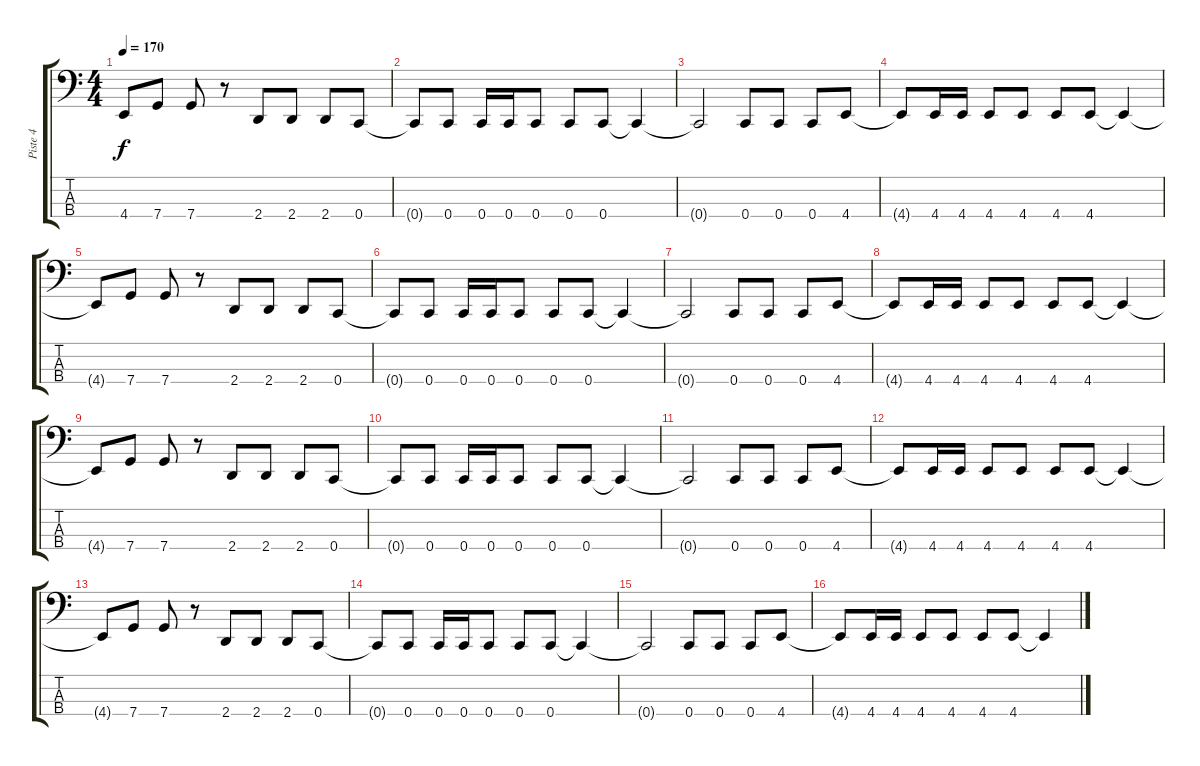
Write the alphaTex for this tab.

\track ("Piste 4" "Piste 4") {instrument electricbassfinger}
\staff {score tabs}
\tuning (F2 C2 G1 C1) {hide}
\ts (4 4)
\tempo 170
\clef f4
\ks c
4.4{t}.8{dy f} 7.4.8 7.4.8 r.8 2.4.8 2.4.8 2.4.8 0.4.8 |
0.4{t}.8 0.4.8 0.4.16 0.4.16 0.4.8 0.4.8 0.4.8 0.4{t}.4 |
0.4{t}.2 0.4.8 0.4.8 0.4.8 4.4.8 |
4.4{t}.8 4.4.16 4.4.16 4.4.8 4.4.8 4.4.8 4.4.8 4.4{t}.4 |
4.4{t}.8 7.4.8 7.4.8 r.8 2.4.8 2.4.8 2.4.8 0.4.8 |
0.4{t}.8 0.4.8 0.4.16 0.4.16 0.4.8 0.4.8 0.4.8 0.4{t}.4 |
0.4{t}.2 0.4.8 0.4.8 0.4.8 4.4.8 |
4.4{t}.8 4.4.16 4.4.16 4.4.8 4.4.8 4.4.8 4.4.8 4.4{t}.4 |
4.4{t}.8 7.4.8 7.4.8 r.8 2.4.8 2.4.8 2.4.8 0.4.8 |
0.4{t}.8 0.4.8 0.4.16 0.4.16 0.4.8 0.4.8 0.4.8 0.4{t}.4 |
0.4{t}.2 0.4.8 0.4.8 0.4.8 4.4.8 |
4.4{t}.8 4.4.16 4.4.16 4.4.8 4.4.8 4.4.8 4.4.8 4.4{t}.4 |
4.4{t}.8 7.4.8 7.4.8 r.8 2.4.8 2.4.8 2.4.8 0.4.8 |
0.4{t}.8 0.4.8 0.4.16 0.4.16 0.4.8 0.4.8 0.4.8 0.4{t}.4 |
0.4{t}.2 0.4.8 0.4.8 0.4.8 4.4.8 |
4.4{t}.8 4.4.16 4.4.16 4.4.8 4.4.8 4.4.8 4.4.8 4.4{t}.4
